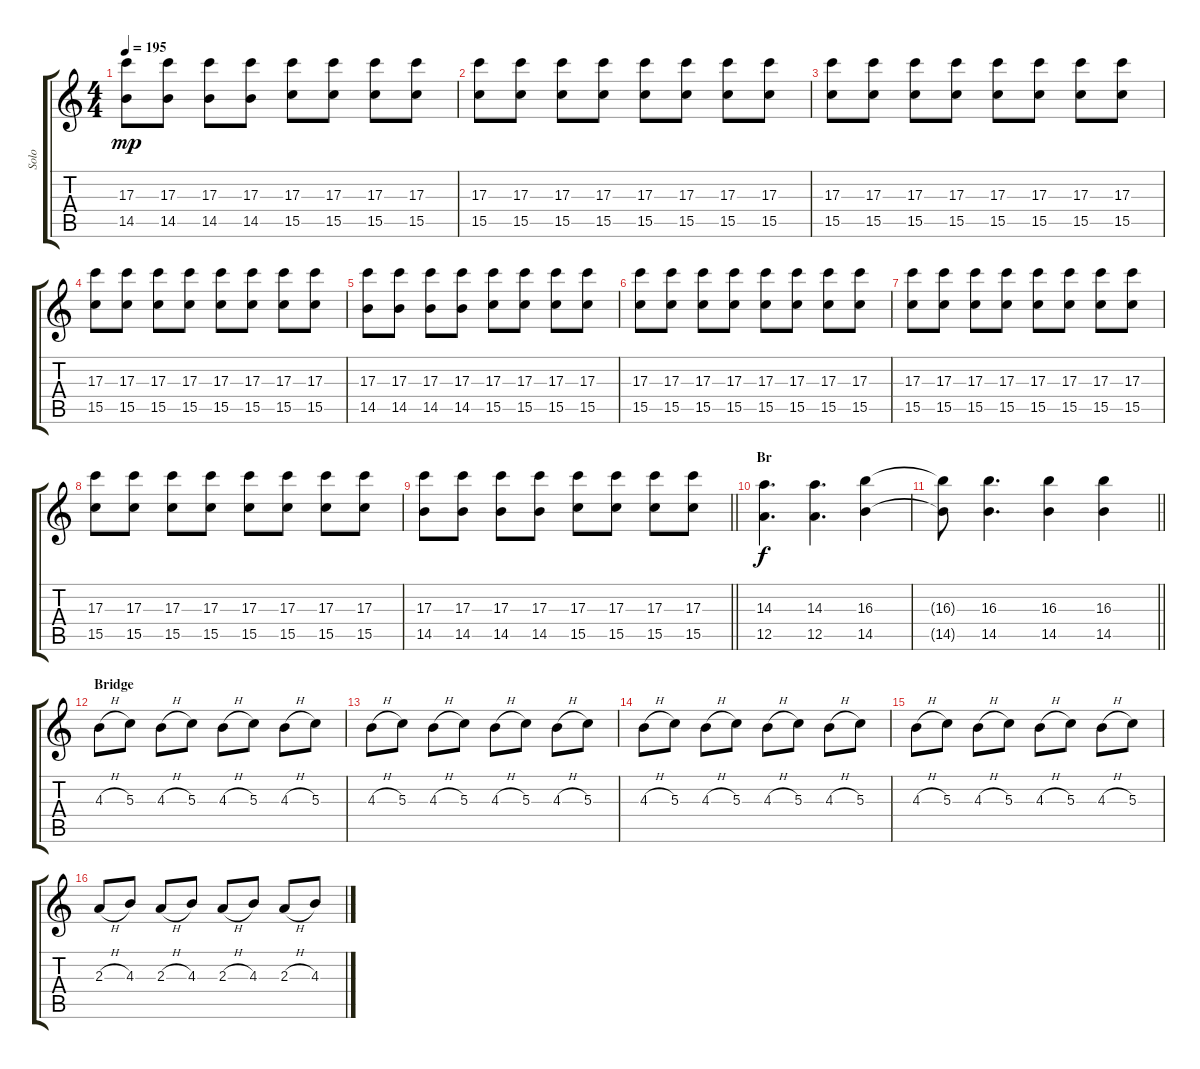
\track ("Solo" "Solo") {instrument distortionguitar}
\staff {score tabs}
\tuning (E4 B3 G3 D3 A2 E2) {hide}
\ts (4 4)
\tempo 195
\clef g2
\ks c
(17.3 14.5).8{dy mp} (17.3 14.5).8 (17.3 14.5).8 (17.3 14.5).8 (17.3 15.5).8 (17.3 15.5).8 (17.3 15.5).8 (17.3 15.5).8 |
(17.3 15.5).8 (17.3 15.5).8 (17.3 15.5).8 (17.3 15.5).8 (17.3 15.5).8 (17.3 15.5).8 (17.3 15.5).8 (17.3 15.5).8 |
(17.3 15.5).8 (17.3 15.5).8 (17.3 15.5).8 (17.3 15.5).8 (17.3 15.5).8 (17.3 15.5).8 (17.3 15.5).8 (17.3 15.5).8 |
(17.3 15.5).8 (17.3 15.5).8 (17.3 15.5).8 (17.3 15.5).8 (17.3 15.5).8 (17.3 15.5).8 (17.3 15.5).8 (17.3 15.5).8 |
(17.3 14.5).8 (17.3 14.5).8 (17.3 14.5).8 (17.3 14.5).8 (17.3 15.5).8 (17.3 15.5).8 (17.3 15.5).8 (17.3 15.5).8 |
(17.3 15.5).8 (17.3 15.5).8 (17.3 15.5).8 (17.3 15.5).8 (17.3 15.5).8 (17.3 15.5).8 (17.3 15.5).8 (17.3 15.5).8 |
(17.3 15.5).8 (17.3 15.5).8 (17.3 15.5).8 (17.3 15.5).8 (17.3 15.5).8 (17.3 15.5).8 (17.3 15.5).8 (17.3 15.5).8 |
(17.3 15.5).8 (17.3 15.5).8 (17.3 15.5).8 (17.3 15.5).8 (17.3 15.5).8 (17.3 15.5).8 (17.3 15.5).8 (17.3 15.5).8 |
\barLineRight lightlight
(17.3 14.5).8 (17.3 14.5).8 (17.3 14.5).8 (17.3 14.5).8 (17.3 15.5).8 (17.3 15.5).8 (17.3 15.5).8 (17.3 15.5).8 |
\section ("" "Br")
(14.3 12.5).4{d dy f} (14.3 12.5).4{d} (16.3 14.5).4 |
\barLineRight lightlight
(16.3{t} 14.5{t}).8 (16.3 14.5).4{d} (16.3 14.5).4 (16.3 14.5).4 |
\section ("" "Bridge")
4.3{h}.8 5.3.8 4.3{h}.8 5.3.8 4.3{h}.8 5.3.8 4.3{h}.8 5.3.8 |
4.3{h}.8 5.3.8 4.3{h}.8 5.3.8 4.3{h}.8 5.3.8 4.3{h}.8 5.3.8 |
4.3{h}.8 5.3.8 4.3{h}.8 5.3.8 4.3{h}.8 5.3.8 4.3{h}.8 5.3.8 |
4.3{h}.8 5.3.8 4.3{h}.8 5.3.8 4.3{h}.8 5.3.8 4.3{h}.8 5.3.8 |
2.3{h}.8 4.3.8 2.3{h}.8 4.3.8 2.3{h}.8 4.3.8 2.3{h}.8 4.3.8
